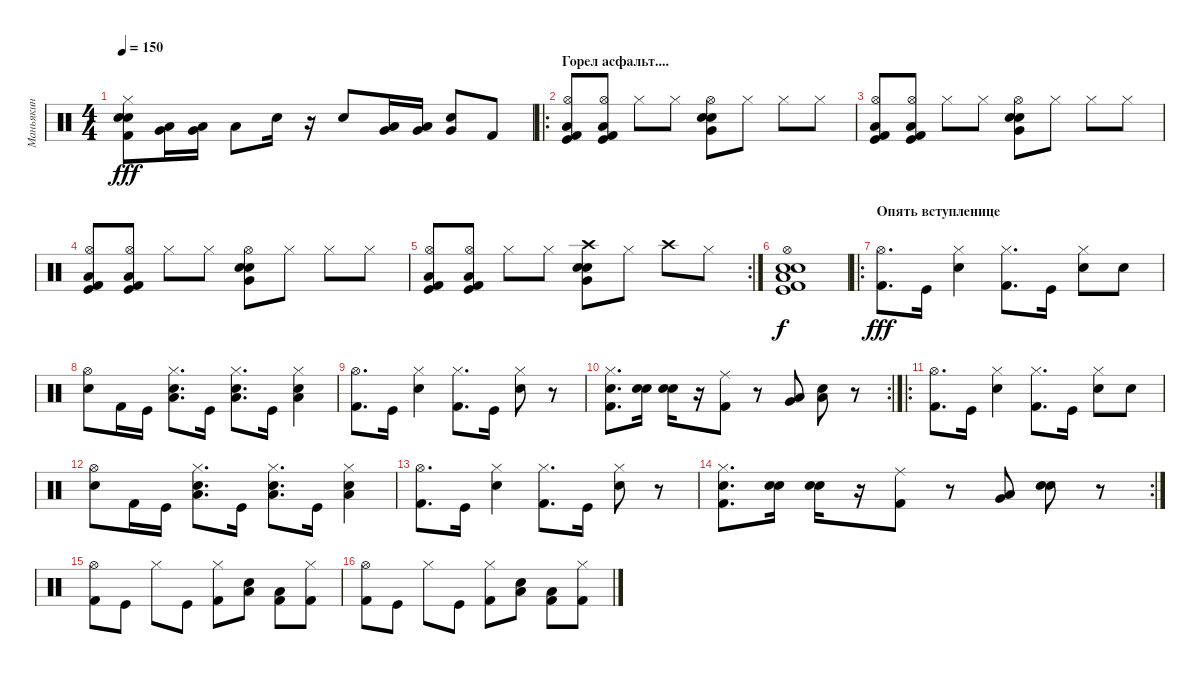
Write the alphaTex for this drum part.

\track ("Маньякин" "Маньякин") {instrument percussion}
\staff {score}
\articulation defaults
\ts (4 4)
\tempo 150
\clef neutral
\ks c
("Hi-Hat (closed)" "Electric Snare (hit)" "Snare (hit) 2" "Kick (hit) 2").8{dy fff} ("Low Tom (hit)" "Very Low Tom (hit)").16 ("Very Low Tom (hit)" "Low Floor Tom (hit)").16 "Low Tom (hit)".8 "Snare (hit) 2".16 r.16 "Snare (hit) 2".8 ("Low Tom (hit)" "Very Low Tom (hit)").16 ("Very Low Tom (hit)" "Low Floor Tom (hit)").16 ("Snare (hit) 2" "Very Low Tom (hit)").8 "Kick (hit) 2".8 |
\ro
\section ("" "Горел асфальт....")
("Hi-Hat (open)" "Low Floor Tom (hit)" "Kick (hit)" "Kick (hit) 2").8 ("Hi-Hat (open)" "Low Floor Tom (hit)" "Kick (hit)" "Kick (hit) 2").8 "Hi-Hat (closed)".8 "Hi-Hat (closed)".8 ("Hi-Hat (open)" "Very Low Tom (hit)" "Snare (hit) 2" "Electric Snare (hit)").8 "Hi-Hat (closed)".8 "Hi-Hat (closed)".8 "Hi-Hat (closed)".8 |
("Hi-Hat (open)" "Low Floor Tom (hit)" "Kick (hit)" "Kick (hit) 2").8 ("Hi-Hat (open)" "Low Floor Tom (hit)" "Kick (hit)" "Kick (hit) 2").8 "Hi-Hat (closed)".8 "Hi-Hat (closed)".8 ("Hi-Hat (open)" "Very Low Tom (hit)" "Snare (hit) 2" "Electric Snare (hit)").8 "Hi-Hat (closed)".8 "Hi-Hat (closed)".8 "Hi-Hat (closed)".8 |
("Hi-Hat (open)" "Low Floor Tom (hit)" "Kick (hit)" "Kick (hit) 2").8 ("Hi-Hat (open)" "Low Floor Tom (hit)" "Kick (hit)" "Kick (hit) 2").8 "Hi-Hat (closed)".8 "Hi-Hat (closed)".8 ("Hi-Hat (open)" "Very Low Tom (hit)" "Snare (hit) 2" "Electric Snare (hit)").8 "Hi-Hat (closed)".8 "Hi-Hat (closed)".8 "Hi-Hat (closed)".8 |
\rc 2
("Hi-Hat (open)" "Low Floor Tom (hit)" "Kick (hit)" "Kick (hit) 2").8 ("Hi-Hat (open)" "Low Floor Tom (hit)" "Kick (hit)" "Kick (hit) 2").8 "Hi-Hat (closed)".8 "Hi-Hat (closed)".8 ("Crash high (hit)" "Very Low Tom (hit)" "Snare (hit) 2" "Electric Snare (hit)").8 "Hi-Hat (closed)".8 "Crash high (hit)".8 "Hi-Hat (closed)".8 |
("Hi-Hat (open)" "Low Floor Tom (hit)" "Kick (hit)" "Kick (hit) 2" "Electric Snare (hit)" "Snare (hit) 2").1{dy f} |
\ro
\section ("" "Опять вступленице ")
("Hi-Hat (open)" "Kick (hit) 2").8{d dy fff} "Kick (hit)".16 ("Hi-Hat (closed)" "Snare (hit) 2").4 ("Hi-Hat (closed)" "Kick (hit) 2").8{d} "Kick (hit)".16 ("Hi-Hat (closed)" "Snare (hit) 2").8 "Snare (hit) 2".8 |
("Hi-Hat (open)" "Snare (hit) 2").8 "Kick (hit) 2".16 "Kick (hit)".16 ("Hi-Hat (closed)" "Low Tom (hit)" "Snare (hit) 2").8{d} "Kick (hit)".16 ("Hi-Hat (closed)" "Low Tom (hit)" "Snare (hit) 2").8{d} "Kick (hit)".16 ("Hi-Hat (closed)" "Low Tom (hit)" "Snare (hit) 2").4 |
("Hi-Hat (open)" "Kick (hit) 2").8{d} "Kick (hit)".16 ("Hi-Hat (closed)" "Snare (hit) 2").4 ("Hi-Hat (closed)" "Kick (hit) 2").8{d} "Kick (hit)".16 ("Hi-Hat (closed)" "Snare (hit) 2").8 r.8 |
\rc 2
("Hi-Hat (closed)" "Snare (hit) 2" "Kick (hit) 2").8{d} ("Electric Snare (hit)" "Snare (hit) 2").16 ("Snare (hit) 2" "Electric Snare (hit)").16 r.16 ("Ride (middle)" "Kick (hit) 2").8 r.8 ("Very Low Tom (hit)" "Low Tom (hit)").8 ("Low Tom (hit)" "Snare (hit) 2").8 r.8 |
\ro
("Hi-Hat (open)" "Kick (hit) 2").8{d} "Kick (hit)".16 ("Hi-Hat (closed)" "Snare (hit) 2").4 ("Hi-Hat (closed)" "Kick (hit) 2").8{d} "Kick (hit)".16 ("Hi-Hat (closed)" "Snare (hit) 2").8 "Snare (hit) 2".8 |
("Hi-Hat (open)" "Snare (hit) 2").8 "Kick (hit) 2".16 "Kick (hit)".16 ("Hi-Hat (closed)" "Low Tom (hit)" "Snare (hit) 2").8{d} "Kick (hit)".16 ("Hi-Hat (closed)" "Low Tom (hit)" "Snare (hit) 2").8{d} "Kick (hit)".16 ("Hi-Hat (closed)" "Low Tom (hit)" "Snare (hit) 2").4 |
("Hi-Hat (open)" "Kick (hit) 2").8{d} "Kick (hit)".16 ("Hi-Hat (closed)" "Snare (hit) 2").4 ("Hi-Hat (closed)" "Kick (hit) 2").8{d} "Kick (hit)".16 ("Hi-Hat (closed)" "Snare (hit) 2").8 r.8 |
\rc 2
("Hi-Hat (closed)" "Snare (hit) 2" "Kick (hit) 2").8{d} ("Electric Snare (hit)" "Snare (hit) 2").16 ("Snare (hit) 2" "Electric Snare (hit)").16 r.16 ("Ride (middle)" "Kick (hit) 2").8 r.8 ("Very Low Tom (hit)" "Low Tom (hit)").8 ("Electric Snare (hit)" "Snare (hit) 2").8 r.8 |
("Hi-Hat (open)" "Kick (hit) 2").8 "Kick (hit)".8 "Hi-Hat (closed)".8 "Kick (hit)".8 ("Kick (hit) 2" "Hi-Hat (closed)").8 ("Snare (hit) 2" "Low Tom (hit)").8 ("Low Floor Tom (hit)" "Kick (hit) 2").8 ("Kick (hit) 2" "Hi-Hat (closed)").8 |
("Hi-Hat (open)" "Kick (hit) 2").8 "Kick (hit)".8 "Hi-Hat (closed)".8 "Kick (hit)".8 ("Kick (hit) 2" "Hi-Hat (closed)").8 ("Snare (hit) 2" "Low Tom (hit)").8 ("Low Floor Tom (hit)" "Kick (hit) 2").8 ("Kick (hit) 2" "Hi-Hat (closed)").8
